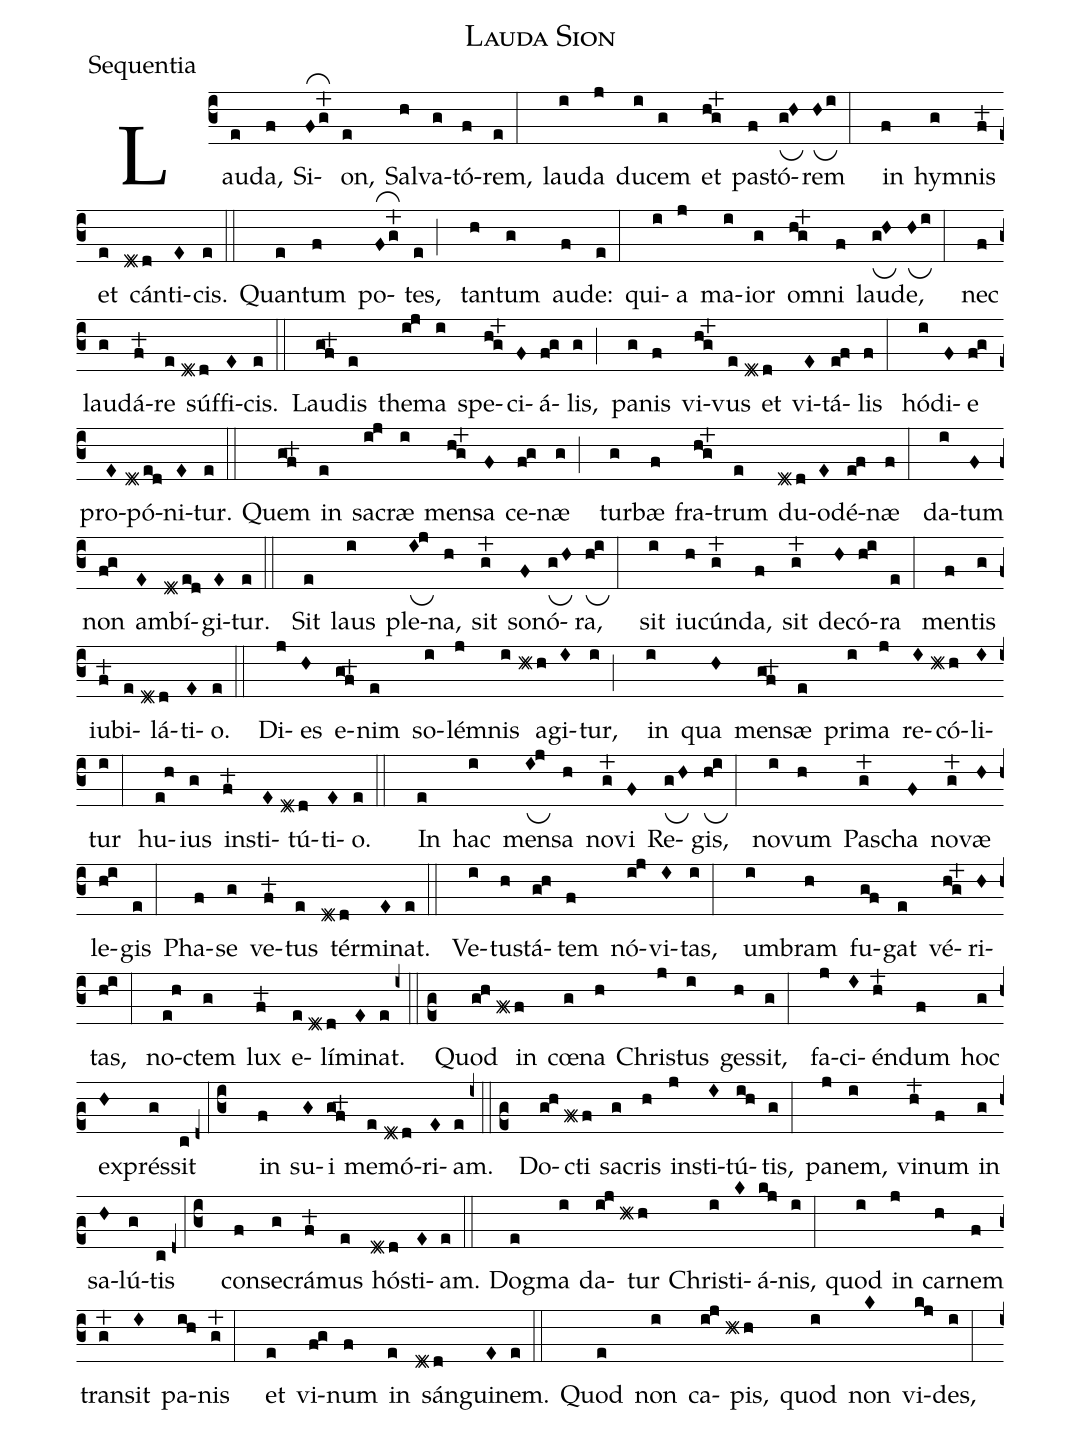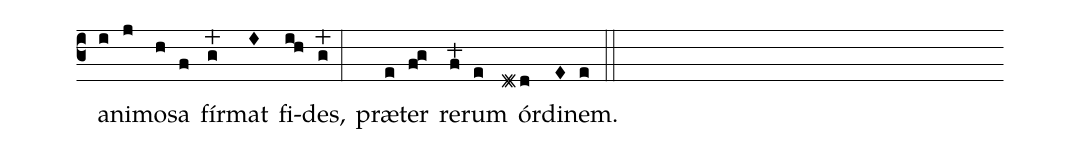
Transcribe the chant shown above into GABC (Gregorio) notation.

name:Lauda Sion;
office-part:Sequentia;
%%
(c3)Lau(e)da,(f) Si(F[ob:1;4mm]g[cs:+])on,(e) Sal(h)va(g)tó(f)rem,(e:)
lau(i)da(j) du(i)cem(g) et(h!g[cs:+]) pa(f)stó(g[ub:1;4mm]!H)rem(H[ub:1;4mm]i:)
in(f) hym(g)nis(f[cs:+]) et(e) cán(d#d)ti(E)cis.(e::)

Quan(e)tum(f) po(F[ob:1;4mm]g[cs:+])tes,(e;) tan(h)tum(g) au(f)de:(e:)
qui(i)a(j) ma(i)ior(g) om(h!g[cs:+])ni(f) lau(g[ub:1;4mm]!H)de,(H[ub:1;4mm]i:)
nec(f) lau(g)dá(f[cs:+])re(e) súf(d#d)fi(E)cis.(e::)

Lau(g!f[cs:+])dis(e) the(i!j)ma(i) spe(h!g[cs:+])ci(F)á(f!g)lis,(g;)
pa(g)nis(f) vi(h!g[cs:+])vus(e) et(d#d) vi(E)tá(e!f)lis(f:)
hó(i)di(F)e(f!g) pro(E)pó(d#e!d)ni(E)tur.(e::)

Quem(g!f[cs:+]) in(e) sa(i!j)cræ(i) men(h!g[cs:+])sa(F) ce(f!g)næ(g;)
tur(g)bæ(f) fra(h!g[cs:+])trum(e) du(d#d)o(E)dé(e!f)næ(f:)
da(i)tum(F) non(f!g) am(E)bí(d#e!d)gi(E)tur.(e::)

Sit(e) laus(i) ple(I[ub:1;4mm]!j)na,(h) sit(g[cs:+]) so(F)nó(g[ub:1;4mm]H)ra,(h[ub:1;4mm]!i:)
sit(i) iu(h)cún(g[cs:+])da,(f) sit(g[cs:+]) de(H)có(h!i)ra(e:)
men(f)tis(g) iu(f[cs:+])bi(e)lá(d#d)ti(E)o.(e::)

Di(j)es(H) e(g!f[cs:+])nim(e) so(i)lém(j)nis(i) a(h#h)gi(I)tur,(i;)
in(i) qua(H) men(g!f[cs:+])sæ(e) pri(i)ma(j) re(I)có(h#h)li(I)tur(i:)
hu(e!h)ius(g) in(f[cs:+])sti(E)tú(d#d)ti(E)o.(e::)

In(e) hac(i) men(I[ub:1;4mm]!j)sa(h) no(g[cs:+])vi(F) Re(g[ub:1;4mm]H)gis,(h[ub:1;4mm]!i:)
no(i)vum(h) Pas(g[cs:+])cha(F) no(g[cs:+])væ(H) le(h!i)gis(e:)
Pha(f)se(g) ve(f[cs:+])tus(e) tér(d#d)mi(E)nat.(e::)

Ve(i)tu(h)stá(g!h)tem(f) nó(i!j)vi(I)tas,(i:)
um(i)bram(h) fu(g!f)gat(e) vé(h!g[cs:+])ri(H)tas,(h!i:)
no(e!h)ctem(g) lux(f[cs:+]) e(e)lí(d#d)mi(E)nat.(ez0::c2)

Quod(g!h) in(f#f) cœ(g)na(h) Chri(j)stus(i) ges(h)sit,(g:)
fa(j)ci(I)én(h[cs:+])dum(f) hoc(g) ex(H)prés(g)sit(cz0:c3)
in(f) su(G)i(g!f[cs:+]) me(e)mó(d#d)ri(E)am.(ez0::c2)

Do(g!h)cti(f#f) sa(g)cris(h) in(j)sti(I)tú(i!h)tis,(g:)
pa(j)nem,(i) vi(h[cs:+])num(f) in(g) sa(H)lú(g)tis(cz0:c3)
con(f)se(g)crá(f[cs:+])mus(e) hó(d#d)sti(E)am.(e::)

Dog(e)ma(i) da(i!j)tur(h#h) Chri(i)sti(K)á(k!j)nis,(i:)
quod(i) in(j) car(h)nem(f) tran(g[cs:+])sit(I) pa(i!h)nis(g[cs:+]:)
et(e) vi(f!g)num(f) in(e) sán(d#d)gui(E)nem.(e::)

Quod(e) non(i) ca(i!j)pis,(h#h) quod(i) non(K) vi(k!j)des,(i:)
a(i)ni(j)mo(h)sa(f) fír(g[cs:+])mat(I) fi(i!h)des,(g[cs:+]:)
præ(e)ter(f!g) re(f[cs:+])rum(e) ór(d#d)di(E)nem.(e::)
